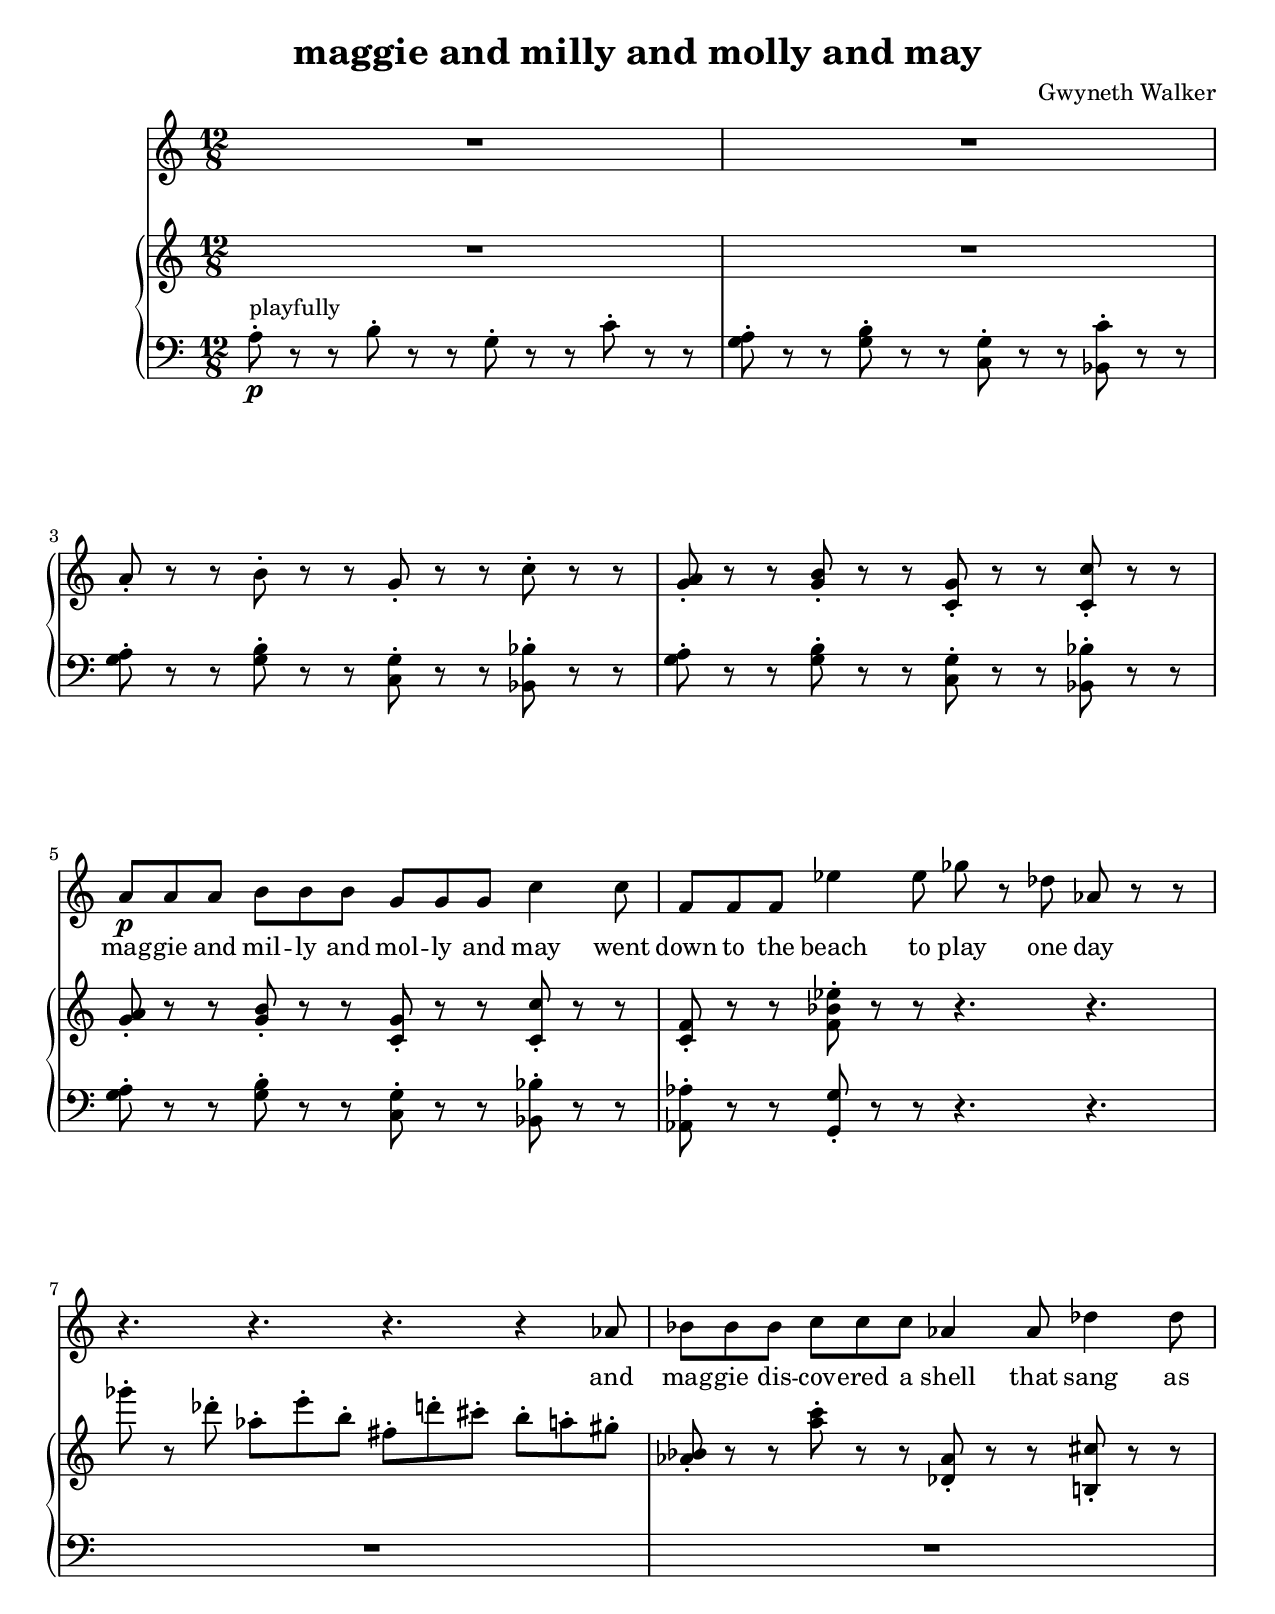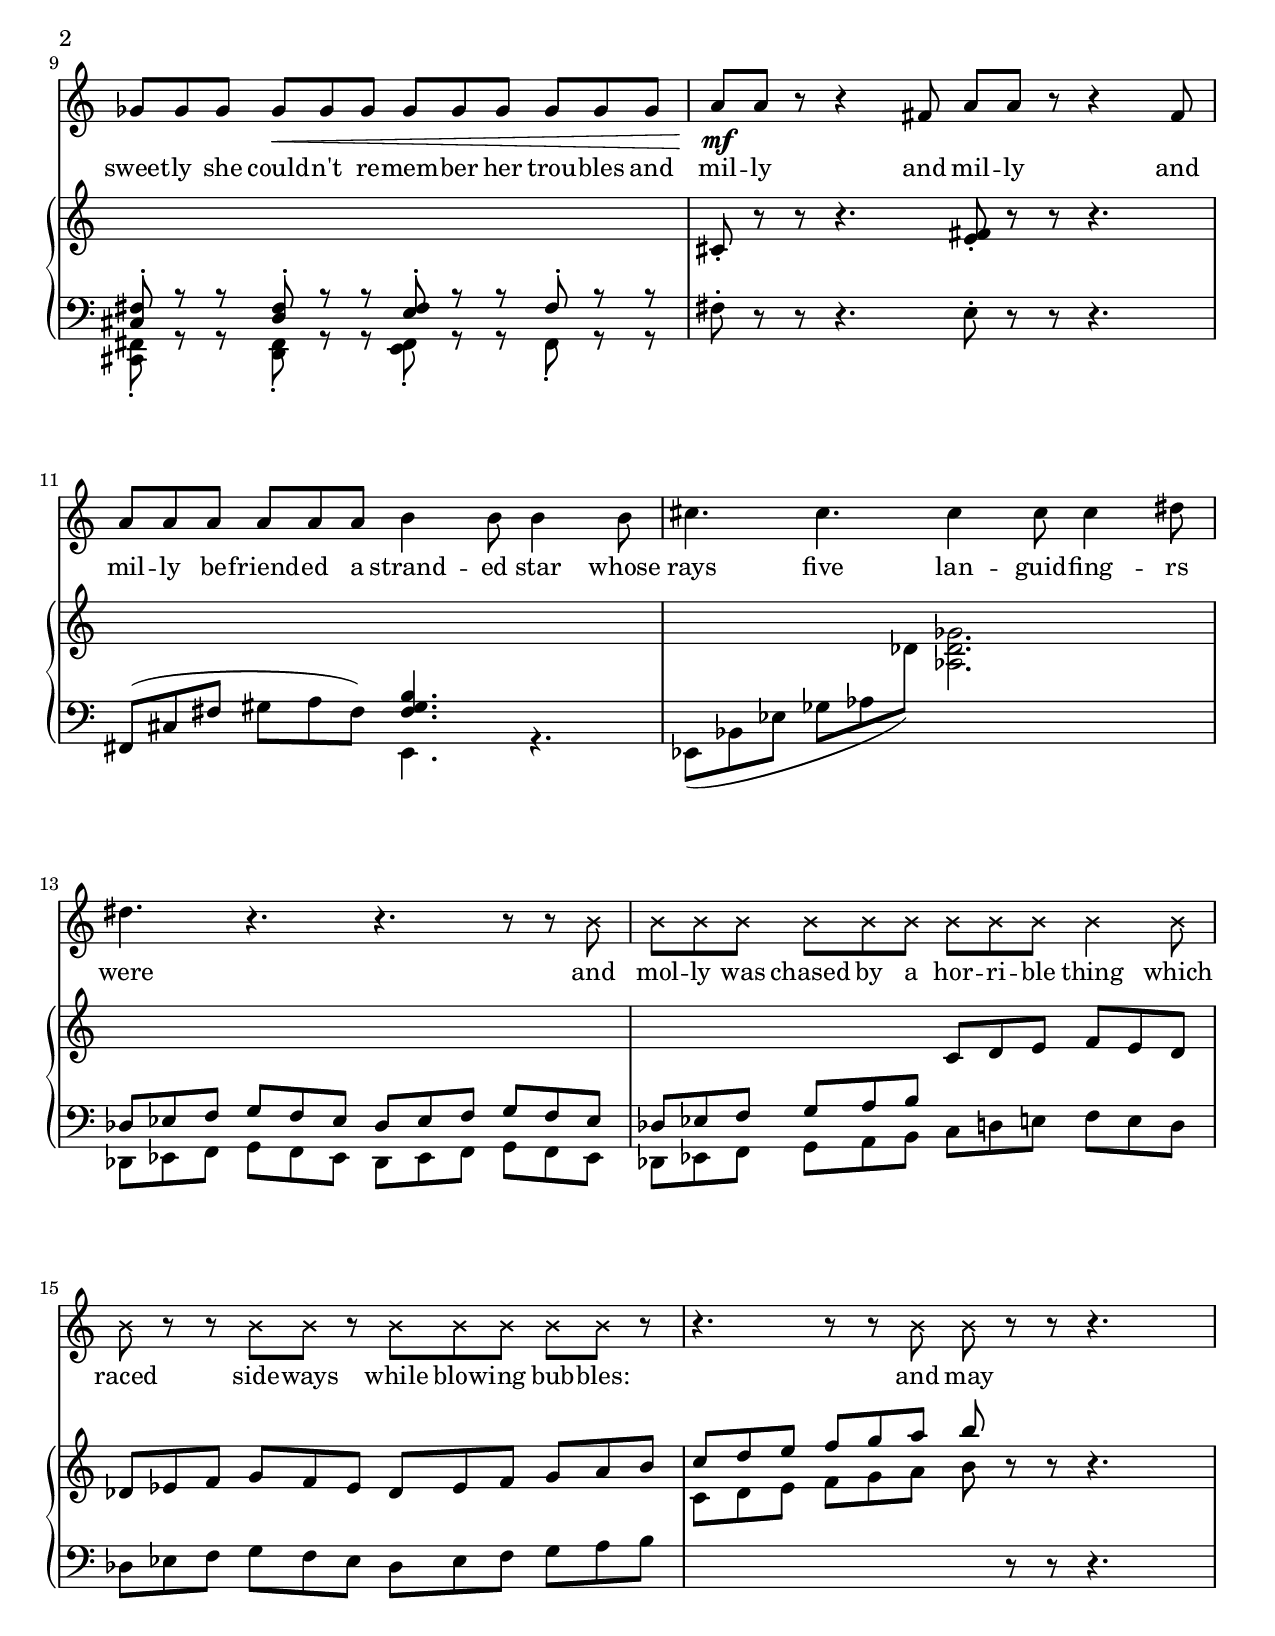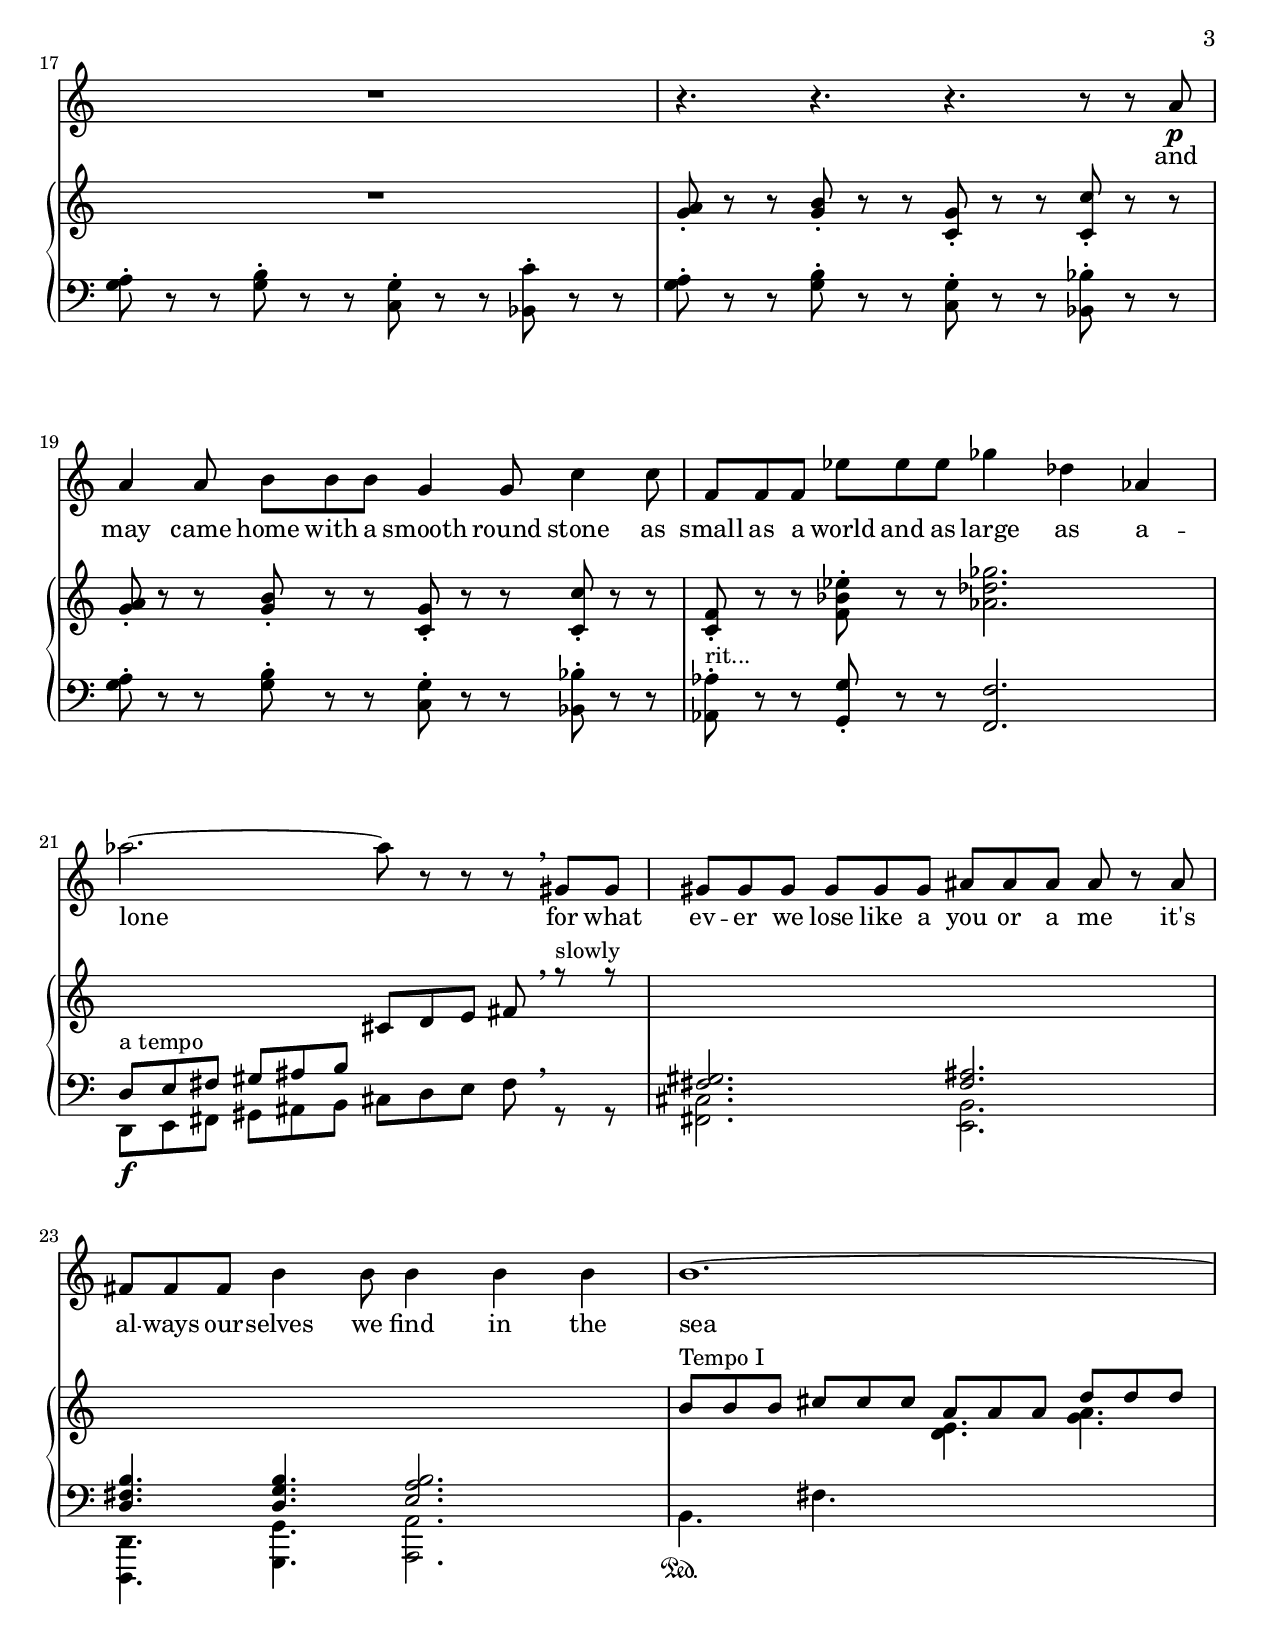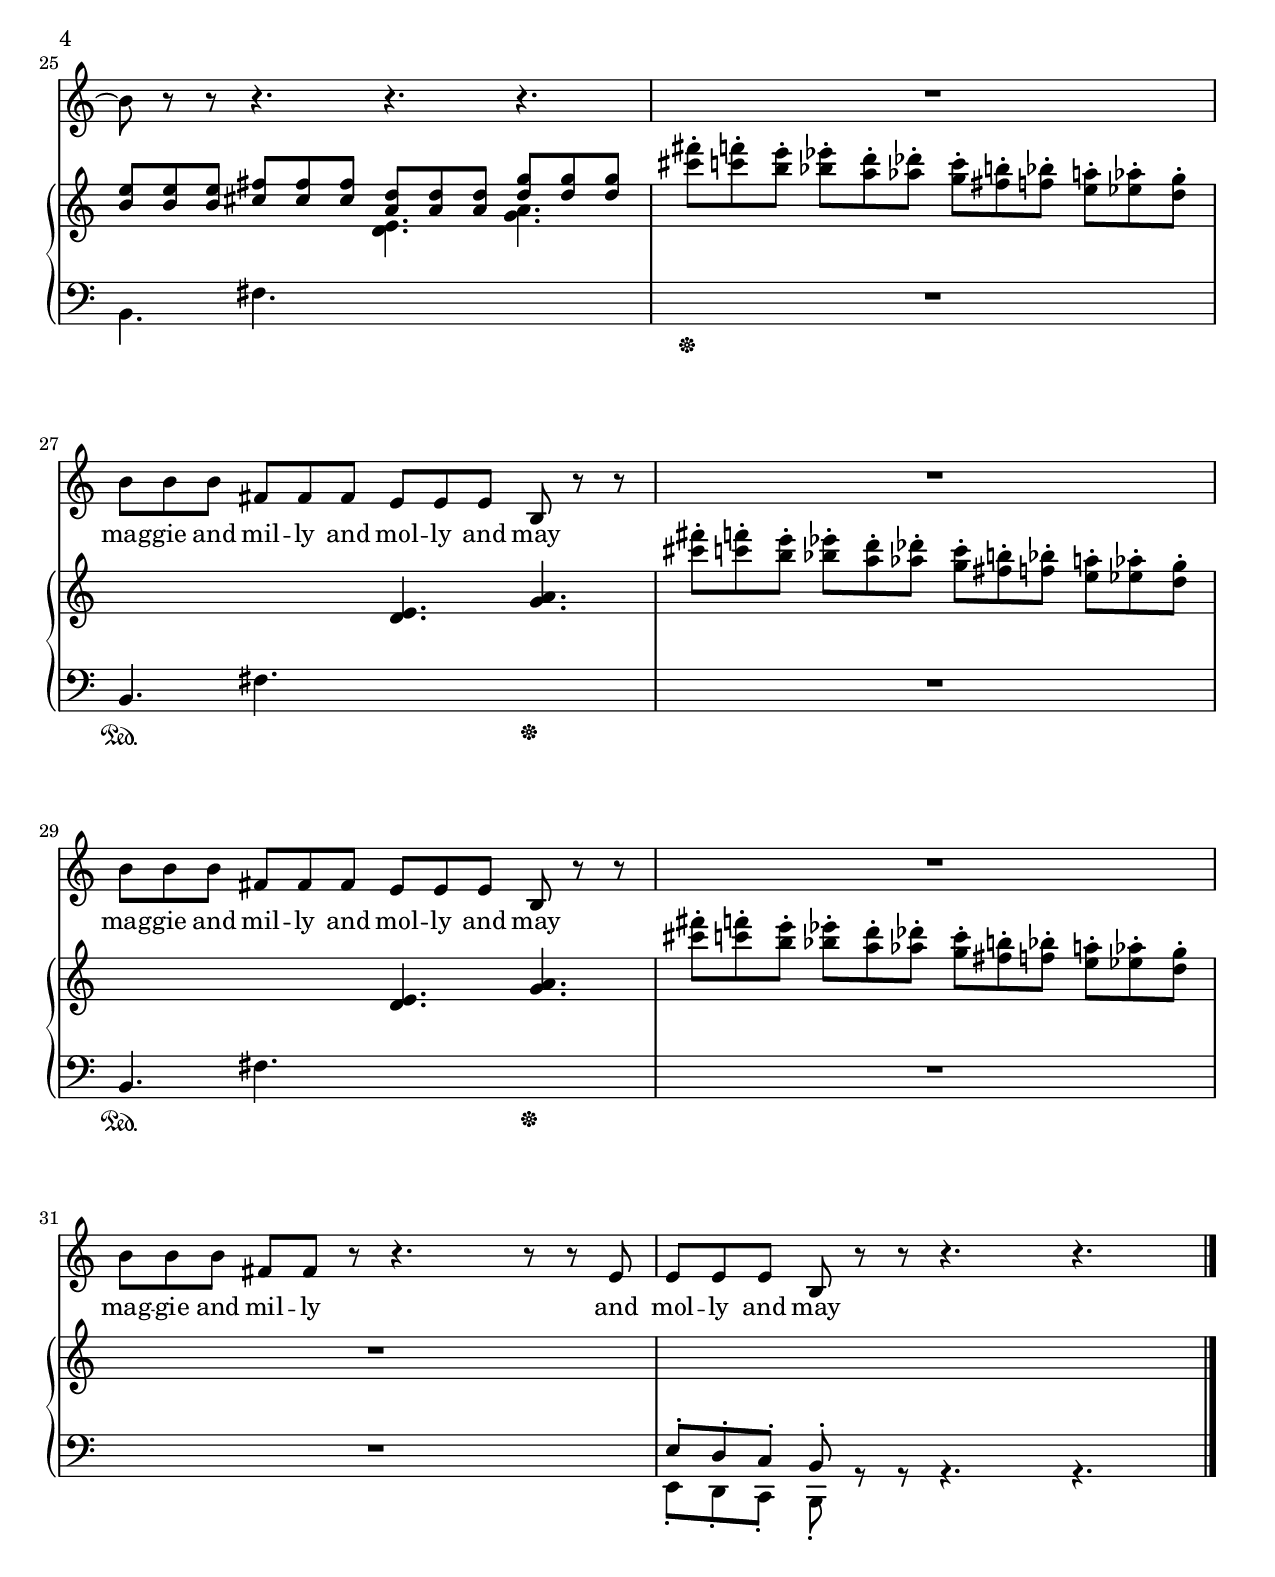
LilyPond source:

%{
    Comments
%}
\version "2.14.2"
\include "english.ly"

#(set-default-paper-size "letter" )

\paper {
    ragged-last-bottom = ##t
    #(set-paper-size "letter" )
}

\header {
    title = "maggie and milly and molly and may"
    composer = "Gwyneth Walker"
}


vocal = \relative c'' {
  \clef treble 
  \key c \major
  \time 12/8

  R1. |
  R1. |
  R1. |
  R1. |
  a8\p a a b b b g g g c4 c8 |
  f, f f ef'4 ef8 gf r df af r r |
  r4. r4. r4. r4 af8 |
  bf bf bf c c c af4 af8 df4 df8 |
  % Page 2
  gf, gf gf gf\< gf gf gf gf gf gf gf gf |
  a\!\mf a r r4 fs8 a a r8 r4 fs8 |
  a a a a a a b4 b8 b4 b8 |
  cs4. cs4. cs4 cs8 cs4 ds8 |
  ds4. r4. r4. r8 r8 \override NoteHead #'style = #'cross  b8 |
  b b b b b b b b b b4 b8 |
  b r r b b r b b b b b r |
  r4. r8 r b b r r r4.  |
  \revert NoteHead #'style
  % Page 3
  R1. |
  r4. r4. r4. r8 r8 a\p |
  a4 a8 b b b g4 g8 c4 c8 |
  f, f f ef' ef ef  gf4 df4 af4 |
  af'2.~af8 r r r \breathe gs,8 gs |
  gs gs gs gs gs gs as as as as r as |
  fs fs fs b4 b8 b4 b4 b4 |
  b1.~ |
  % Page 4 bar 25
  b8 r r r4. r4. r4. |
  R1. | b8 b b fs fs fs e e e b r r |
  R1. | b'8 b b fs fs fs e e e b r r |
  R1. | b'8 b b fs fs r r4. r8 r8 e |
  e e e b r r r4. r4.
  \bar "|."
}

texta = \lyricmode {
  mag -- gie and mil -- ly and mol -- ly and may went
  down to the beach to play one day
  and mag -- gie dis -- cov -- ered a shell that sang as 
  % Page 2
  sweet -- ly she could -- n't re -- mem -- ber her trou -- bles and |
  mil -- ly and mil -- ly and |
  mil -- ly be -- friend -- ed a strand -- ed star whose |
  rays five lan -- guid -- fing -- rs |
  were and |
  mol -- ly was chased by a hor -- ri -- ble thing which |
  raced side -- ways while blow -- ing bub -- bles: |
  and may |
  % Page 3
  and |
  may came home with a smooth round stone as |
  small as a world and as large as a -- lone 
  for what ev -- er we lose like a you or a me it's
  al -- ways our -- selves we find in the sea 
  % Page 4 bar 25
  mag -- gie and mil -- ly and mol -- ly and may 
  mag -- gie and mil -- ly and mol -- ly and may 
  mag -- gie and mil -- ly and mol -- ly and may 
}


upper = \relative c'' {
  \clef treble 
  \key c \major
  \time 12/8

  R1. | 
  R1. |
  a8-. r r b-. r r g-. r r c-. r r |
  <g a>-. r r <g b>-. r r <c, g'>-. r r <c c'>-. r r |
  <g' a>-. r r <g b>-. r r <c, g'>-. r r <c c'>-. r r |
  <c f>-. r r <f bf ef>-. r r r4. r4. |
  gf''8-. r df-. af-. e'-. b-. fs-. d'-. cs-. b-. a-. gs-. |
  <af, bf>-. r r <a' c>-. r r <df,, af'>-. r r <b! cs'>-. r r |
  % Page 2 bar 9
  \change Staff = "lower" \voiceOne <cs, fs>8-. r r <d fs>-. r r <e fs>-. r r fs-. r r |
  \change Staff = "upper" \oneVoice cs'8-. r r r4. <e fs>8-. r r r4. |
  \change Staff = "lower" \voiceOne s2. <fs, gs b>4. s4. |
  s1. |
  df8 ef f g f ef df ef f g f ef |
  df ef f g a b \change Staff = "upper" c d e f e d |
  df8 ef f g f ef df ef f g a b |
  c d e f g a b  \oneVoice r r r4. |
  % Page 3
  R1. |
  <g, a>8-. r r <g b>-. r r <c, g'>-. r r <c c'>-. r r |
  <g' a>-. r r <g b>-. r r <c, g'>-. r r <c c'>-. r r |
  <c f>-. r r <f bf ef>-. r r <af df gf>2. |
  \change Staff = "lower" \voiceOne d,,8^"a tempo" e fs gs as b 
      \change Staff = "upper" cs d e fs \breathe r^"slowly" r |
  \change Staff = "lower" <fs, gs>2. <fs as>2. | 
  <d fs b>4. <d g b>4. <e a b>2. |
  \change Staff = "upper" b''8^"Tempo I" b b cs cs cs a a a d d d |

  % Page 4 bar 25

  <b e>8 <b e> <b e> <cs fs> <cs fs> <cs fs> <a d> <a d> <a d> <d g> <d g> <d g> |
  \oneVoice
  <cs' fs>8-. <c f>-. <b e>-. <bf ef>-. <a d>-. <af df>-.
    <g c>-. <fs b>-. <f bf>-. <e a>-. <ef af>-. <g d>-. |
  s4. s4. <d, e>4. <g a>4. |
  <cs' fs>8-. <c f>-. <b e>-. <bf ef>-. <a d>-. <af df>-.
    <g c>-. <fs b>-. <f bf>-. <e a>-. <ef af>-. <g d>-. |
  s4. s4. <d, e>4. <g a>4. |
  <cs' fs>8-. <c f>-. <b e>-. <bf ef>-. <a d>-. <af df>-.
    <g c>-. <fs b>-. <f bf>-. <e a>-. <ef af>-. <g d>-. |
  R1. |
  \change Staff = "lower" \voiceOne e,,8-. d-. c-. b-. s8 s8 s4. s4.
  \bar "|."
}

lower = \relative c' {
  \clef bass 
  \key c \major
  \time 12/8

  a8-.\p^"playfully" r r b-. r r g-. r r c-. r r |
  <g a>-. r r <g b>-. r r <c, g'>-. r r <bf c'>-. r r |
  <g' a>-. r r <g b>-. r r <c, g'>-. r r <bf bf'>-. r r |
  <g' a>-. r r <g b>-. r r <c, g'>-. r r <bf bf'>-. r r |
  <g' a>-. r r <g b>-. r r <c, g'>-. r r <bf bf'>-. r r |
  <af af'>-. r r <g g'>-. r r r4. r4. |
  R1. |
  R1. |
  % Page 2 bar 9
  \voiceTwo <cs, fs>8-. r r <d fs>-. r r <e fs>-. r r fs-. r r |
  \oneVoice fs'-. r r r4. e8-. r r r4. |
  fs,8( cs' fs gs a fs) \voiceTwo e,4. r4. |
  ef8( bf' ef gf af \change Staff = "upper" df) <af df gf>2. |
  \change Staff = "lower" 
  df,,8 ef f g f ef df ef f g f ef |
  df ef f g a b c d e f e d |
  df8 ef f g f ef df ef f g a b |
  \change Staff = "upper" c d e f g a b  
    \change Staff = "lower" \oneVoice r r r4. |
  % Page 3 bar 17
  <g, a>8-. r r <g b>-. r r <c, g'>-. r r <bf c'>-. r r |
  <g' a>-. r r <g b>-. r r <c, g'>-. r r <bf bf'>-. r r |
  <g' a>-. r r <g b>-. r r <c, g'>-. r r <bf bf'>-. r r |
  <af af'>-.^"rit..." r r <g g'>-. r r <f f'>2. |
  \voiceTwo d8\f e fs gs as b cs d e fs \breathe r r |
  <fs, cs'>2. <e b'>2. |
  <d, d'>4. <g g'>4. <a a'>2. |
  b'4.\sustainOn fs'4. \change Staff = "upper" <d' e>4. <g a>4. |
  % Page 4 bar 25
  \change Staff = "lower" b,,4. fs'4. \change Staff = "upper" <d' e>4. <g a>4.|
  \change Staff = "lower" \oneVoice 
  R1.\sustainOff |
  b,,4.\sustainOn fs'4. s4. s4.\sustainOff |
  R1. |
  b,4.\sustainOn fs'4. s4. s4.\sustainOff |
  R1. |
  R1. |
  \voiceTwo e,8-. d-. c-. b-. r r r4. r4. 
  \bar "|."
}




\score {
\new Score \with {
  proportionalNotationDuration = #(ly:make-moment 1 16)
}
  <<
   \new Voice = "vocal"   \vocal
    \new Lyrics \lyricsto vocal \texta
    \new PianoStaff <<
      \new Staff = "upper" \upper
      \new Staff = "lower" \lower
    >>
  >>
  \layout {
    \context {
      \RemoveEmptyStaffContext 
    }
  }
}
